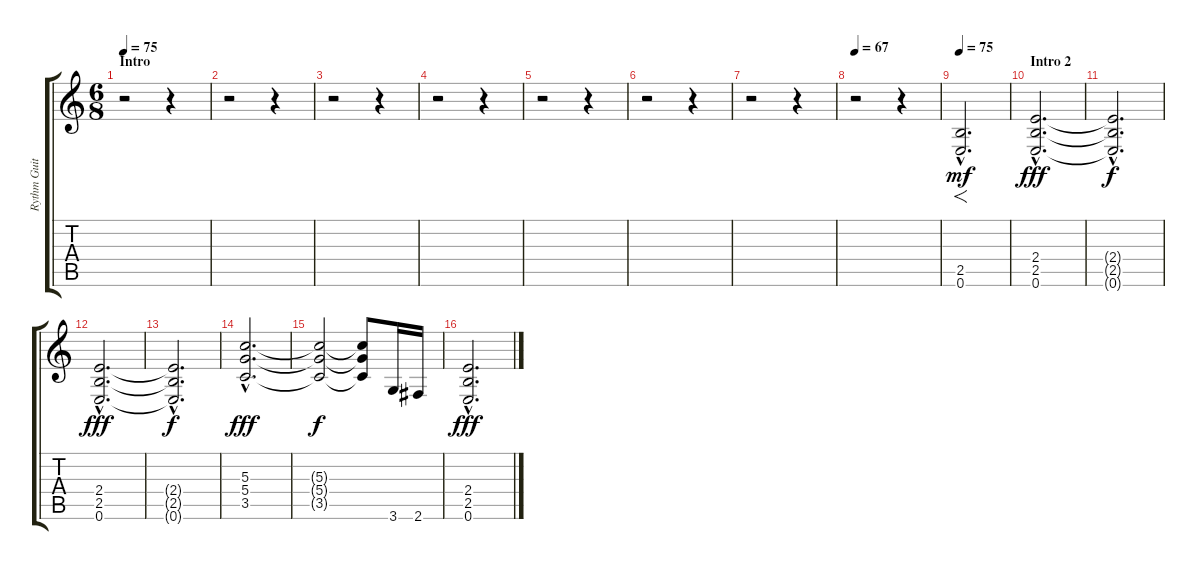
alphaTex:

\track ("Rythm Guitar" "Rythm Guit") {instrument distortionguitar}
\staff {score tabs}
\tuning (E4 B3 G3 D3 A2 E2) {hide}
\ts (6 8)
\section ("" "Intro")
\tempo 75
\clef g2
\ks c
r.2{dy mf instrument distortionguitar} r.4 |
r.2 r.4 |
r.2 r.4 |
r.2 r.4 |
r.2 r.4 |
r.2 r.4 |
r.2 r.4 |
\tempo 67
r.2 r.4 |
\tempo 75
(2.5{hac} 0.6{hac}).2{f d} |
\section ("" "Intro 2")
(2.4{hac} 2.5{hac} 0.6{hac}).2{d dy fff} |
(2.4{hac t} 2.5{hac t} 0.6{hac t}).2{d dy f} |
(2.4{hac} 2.5{hac} 0.6{hac}).2{d dy fff} |
(2.4{hac t} 2.5{hac t} 0.6{hac t}).2{d dy f} |
(5.3{hac} 5.4{hac} 3.5{hac}).2{d dy fff} |
(5.3{t} 5.4{t} 3.5{t}).2{dy f} (5.3{t} 5.4{t} 3.5{t}).8 3.6.16 2.6.16 |
(2.4{hac} 2.5{hac} 0.6{hac}).2{d dy fff}
